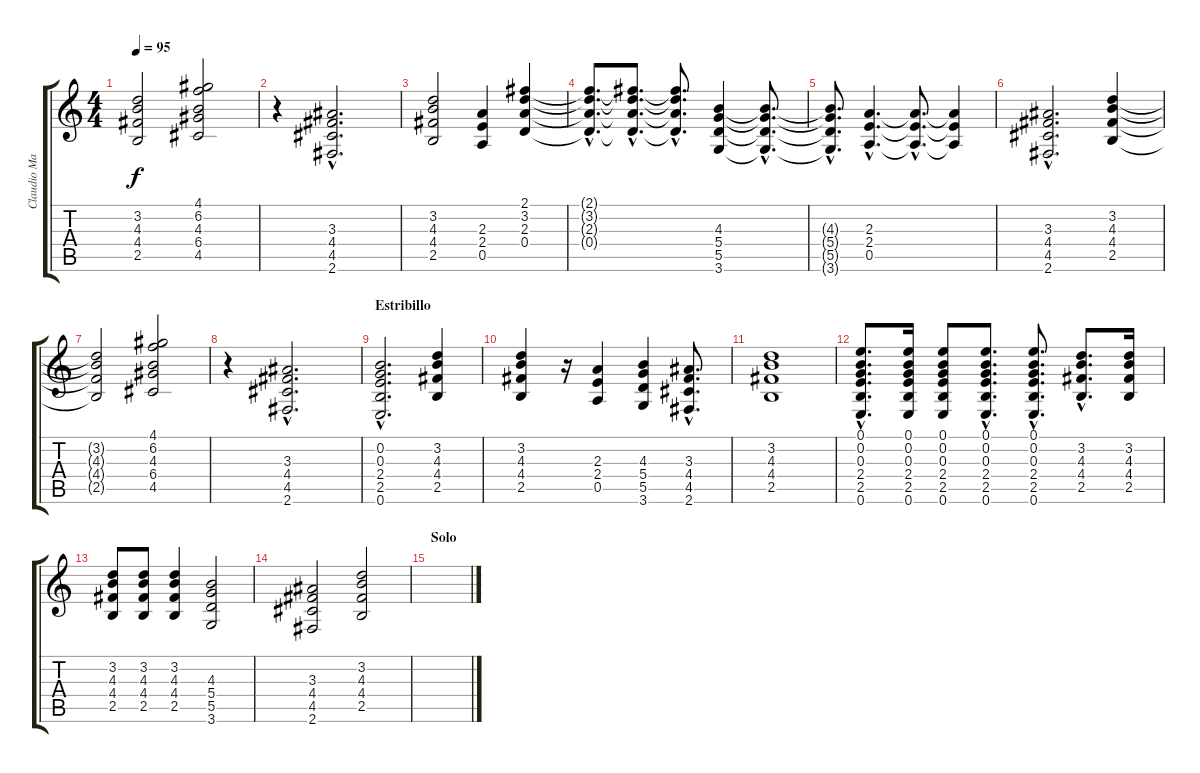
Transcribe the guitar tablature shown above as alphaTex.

\track ("Claudio Marciello (Gtr 2)" "Claudio Ma") {instrument acousticguitarsteel}
\staff {score tabs}
\tuning (E4 B3 G3 D3 A2 E2) {hide}
\ts (4 4)
\tempo 95
\clef g2
\ks c
(3.2{t} 4.3{t} 4.4{t} 2.5{t}).2{dy f} (4.1 6.2 4.3 6.4 4.5).2 |
r.4 (3.3{hac} 4.4{hac} 4.5{hac} 2.6{hac}).2{d} |
(3.2 4.3 4.4 2.5).2 (2.3 2.4 0.5).4 (2.1 3.2 2.3 0.4).4 |
(2.1{hac t} 3.2{hac t} 2.3{hac t} 0.4{hac t}).8{d} (2.1{hac t} 3.2{hac t} 2.3{hac t} 0.4{hac t}).8{d} (2.1{hac t} 3.2{hac t} 2.3{hac t} 0.4{hac t}).8{d} (4.3 5.4 5.5 3.6).4 (4.3{hac t} 5.4{hac t} 5.5{hac t} 3.6{hac t}).8{d} |
(4.3{hac t} 5.4{hac t} 5.5{hac t} 3.6{hac t}).8{d} (2.3{hac} 2.4{hac} 0.5{hac}).4{d} (2.3{hac t} 2.4{hac t} 0.5{hac t}).8{d} (2.3{t} 2.4{t} 0.5{t}).4 |
(3.3{hac} 4.4{hac} 4.5{hac} 2.6{hac}).2{d} (3.2 4.3 4.4 2.5).4 |
(3.2{t} 4.3{t} 4.4{t} 2.5{t}).2 (4.1 6.2 4.3 6.4 4.5).2 |
r.4 (3.3{hac} 4.4{hac} 4.5{hac} 2.6{hac}).2{d} |
\section ("" "Estribillo")
(0.2{hac} 0.3{hac} 2.4{hac} 2.5{hac} 0.6{hac}).2{d} (3.2 4.3 4.4 2.5).4 |
(3.2 4.3 4.4 2.5).4 r.16 (2.3 2.4 0.5).4 (4.3 5.4 5.5 3.6).4 (3.3{hac} 4.4{hac} 4.5{hac} 2.6{hac}).8{d} |
(3.2 4.3 4.4 2.5).1 |
(0.1{hac} 0.2{hac} 0.3{hac} 2.4{hac} 2.5{hac} 0.6{hac}).8{d} (0.1 0.2 0.3 2.4 2.5 0.6).16 (0.1 0.2 0.3 2.4 2.5 0.6).8 (0.1{hac} 0.2{hac} 0.3{hac} 2.4{hac} 2.5{hac} 0.6{hac}).8{d} (0.1{hac} 0.2{hac} 0.3{hac} 2.4{hac} 2.5{hac} 0.6{hac}).8{d} (3.2{hac} 4.3{hac} 4.4{hac} 2.5{hac}).8{d} (3.2 4.3 4.4 2.5).16 |
(3.2 4.3 4.4 2.5).8 (3.2 4.3 4.4 2.5).8 (3.2 4.3 4.4 2.5).4 (4.3 5.4 5.5 3.6).2 |
(3.3 4.4 4.5 2.6).2 (3.2 4.3 4.4 2.5).2 |
\section ("" "Solo")
